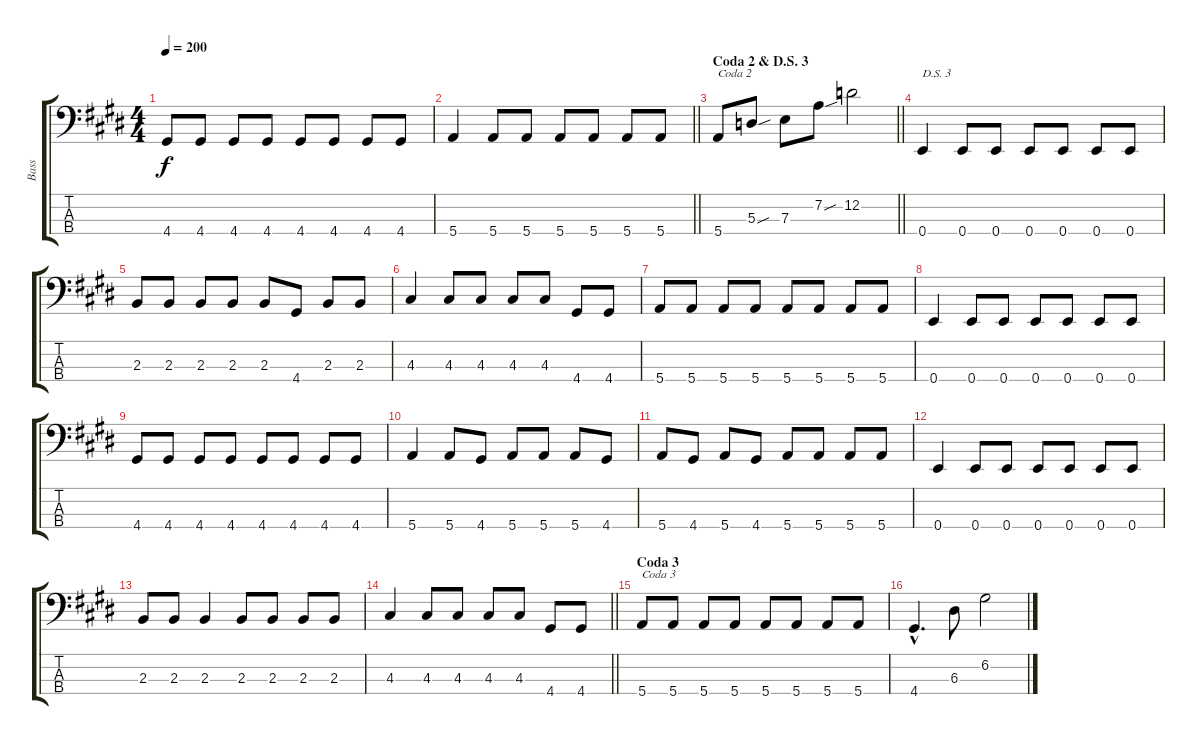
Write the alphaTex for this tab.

\track ("Bass" "Bass") {instrument electricbasspick}
\staff {score tabs}
\tuning (G2 D2 A1 E1) {hide}
\ts (4 4)
\tempo 200
\clef f4
\ks e
4.4.8{dy f} 4.4.8 4.4.8 4.4.8 4.4.8 4.4.8 4.4.8 4.4.8 |
\barLineRight lightlight
5.4.4 5.4.8 5.4.8 5.4.8 5.4.8 5.4.8 5.4.8 |
\section ("" "Coda 2 & D.S. 3")
\barLineRight lightlight
5.4.8{txt "Coda 2"} 5.3{sou}.8 7.3.8 7.2{sou}.8 12.2.2 |
0.4.4{txt "D.S. 3"} 0.4.8 0.4.8 0.4.8 0.4.8 0.4.8 0.4.8 |
2.3.8 2.3.8 2.3.8 2.3.8 2.3.8 4.4.8 2.3.8 2.3.8 |
4.3.4 4.3.8 4.3.8 4.3.8 4.3.8 4.4.8 4.4.8 |
5.4.8 5.4.8 5.4.8 5.4.8 5.4.8 5.4.8 5.4.8 5.4.8 |
0.4.4 0.4.8 0.4.8 0.4.8 0.4.8 0.4.8 0.4.8 |
4.4.8 4.4.8 4.4.8 4.4.8 4.4.8 4.4.8 4.4.8 4.4.8 |
5.4.4 5.4.8 4.4.8 5.4.8 5.4.8 5.4.8 4.4.8 |
5.4.8 4.4.8 5.4.8 4.4.8 5.4.8 5.4.8 5.4.8 5.4.8 |
0.4.4 0.4.8 0.4.8 0.4.8 0.4.8 0.4.8 0.4.8 |
2.3.8 2.3.8 2.3.4 2.3.8 2.3.8 2.3.8 2.3.8 |
\barLineRight lightlight
4.3.4 4.3.8 4.3.8 4.3.8 4.3.8 4.4.8 4.4.8 |
\section ("" "Coda 3")
5.4.8{txt "Coda 3"} 5.4.8 5.4.8 5.4.8 5.4.8 5.4.8 5.4.8 5.4.8 |
4.4{hac}.4{d} 6.3.8 6.2.2
